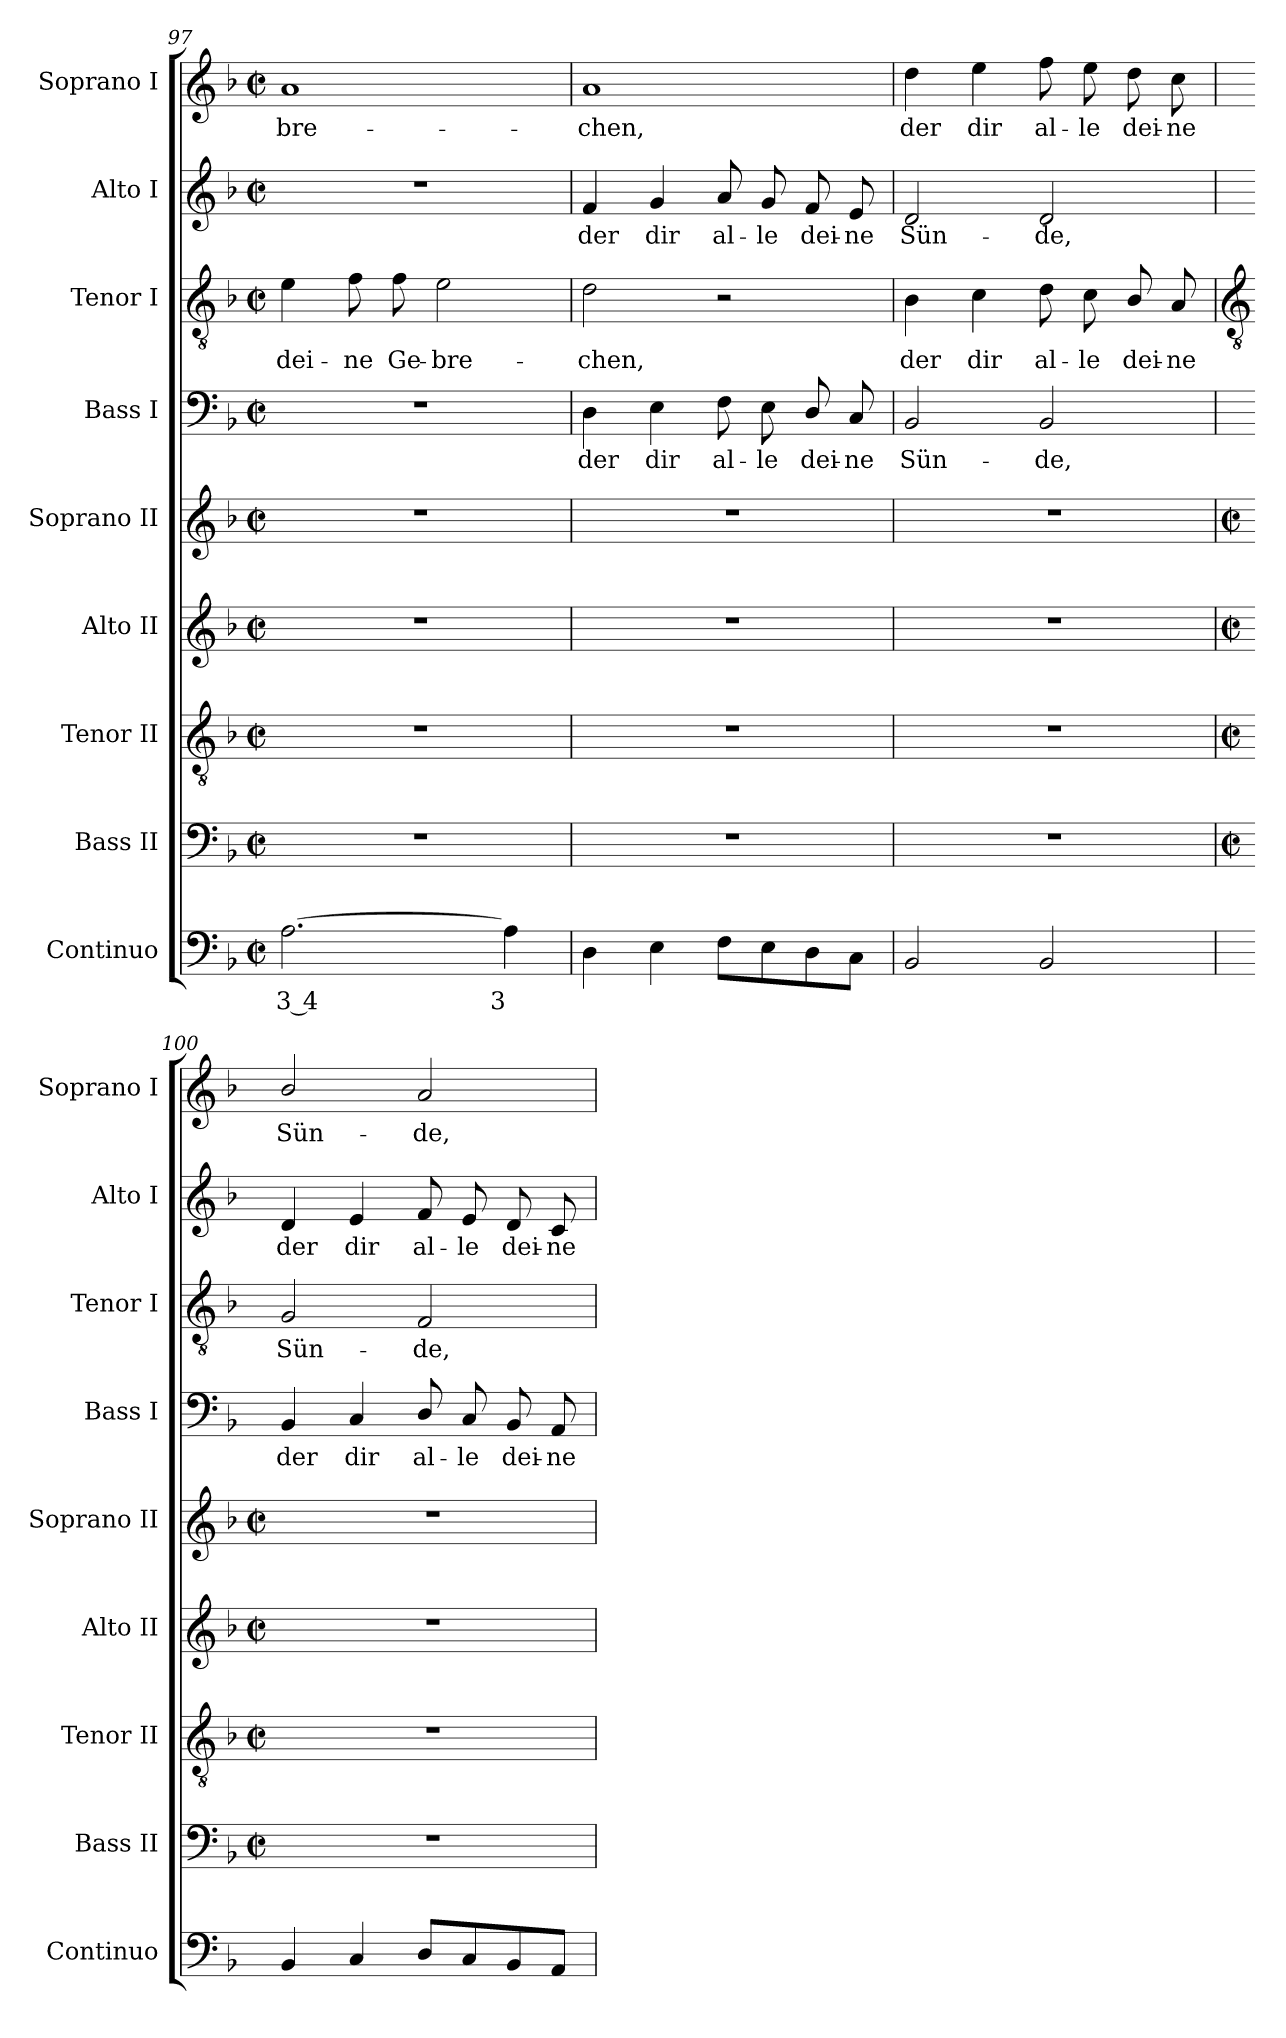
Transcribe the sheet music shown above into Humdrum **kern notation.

**kern	**text	**kern	**kern	**kern	**kern	**kern	**text	**kern	**text	**kern	**text	**kern	**text
*part9	*part9	*part8	*part7	*part6	*part5	*part4	*part4	*part3	*part3	*part2	*part2	*part1	*part1
*staff9	*staff9	*staff8	*staff7	*staff6	*staff5	*staff4	*staff4	*staff3	*staff3	*staff2	*staff2	*staff1	*staff1
*I"Continuo	*	*I"Bass II	*I"Tenor II	*I"Alto II	*I"Soprano II	*I"Bass I	*	*I"Tenor I	*	*I"Alto I	*	*I"Soprano I	*
*I'Continuo	*	*I'Bass II	*I'Tenor II	*I'Alto II	*I'Soprano II	*I'Bass I	*	*I'Tenor I	*	*I'Alto I	*	*I'Soprano I	*
*clefF4	*	*clefF4	*clefGv2	*clefG2	*clefG2	*clefF4	*	*clefGv2	*	*clefG2	*	*clefG2	*
*k[b-]	*	*k[b-]	*k[b-]	*k[b-]	*k[b-]	*k[b-]	*	*k[b-]	*	*k[b-]	*	*k[b-]	*
*F:	*	*F:	*F:	*F:	*F:	*F:	*	*F:	*	*F:	*	*F:	*
*M2/2	*	*M2/2	*M2/2	*M2/2	*M2/2	*M2/2	*	*M2/2	*	*M2/2	*	*M2/2	*
*met(c|)	*	*met(c|)	*met(c|)	*met(c|)	*met(c|)	*met(c|)	*	*met(c|)	*	*met(c|)	*	*met(c|)	*
=97	=97	=97	=97	=97	=97	=97	=97	=97	=97	=97	=97	=97	=97
!	!LO:LY:b	!	!	!	!	!	!	!	!LO:LY:b	!	!	!	!LO:LY:b
[2.A	3 4	1r	1r	1r	1r	1r	.	4e	dei-	1r	.	1a	-bre-
!	!	!	!	!	!	!	!	!	!LO:LY:b	!	!	!	!
.	.	.	.	.	.	.	.	8f	-ne	.	.	.	.
!	!	!	!	!	!	!	!	!	!LO:LY:b	!	!	!	!
.	.	.	.	.	.	.	.	8f	Ge-	.	.	.	.
!	!	!	!	!	!	!	!	!	!LO:LY:b	!	!	!	!
.	.	.	.	.	.	.	.	2e	-bre-	.	.	.	.
!	!LO:LY:b	!	!	!	!	!	!	!	!	!	!	!	!
4A]	3	.	.	.	.	.	.	.	.	.	.	.	.
=98	=98	=98	=98	=98	=98	=98	=98	=98	=98	=98	=98	=98	=98
!	!	!	!	!	!	!	!LO:LY:b	!	!LO:LY:b	!	!LO:LY:b	!	!LO:LY:b
4D	.	1r	1r	1r	1r	4D	der	2d	-chen,	4f	der	1a	-chen,
!	!	!	!	!	!	!	!LO:LY:b	!	!	!	!LO:LY:b	!	!
4E	.	.	.	.	.	4E	dir	.	.	4g	dir	.	.
!	!	!	!	!	!	!	!LO:LY:b	!	!	!	!LO:LY:b	!	!
8FL	.	.	.	.	.	8F	al-	2r	.	8a	al-	.	.
!	!	!	!	!	!	!	!LO:LY:b	!	!	!	!LO:LY:b	!	!
8E	.	.	.	.	.	8E	-le	.	.	8g	-le	.	.
!	!	!	!	!	!	!	!LO:LY:b	!	!	!	!LO:LY:b	!	!
8D	.	.	.	.	.	8D/	dei-	.	.	8f	dei-	.	.
!	!	!	!	!	!	!	!LO:LY:b	!	!	!	!LO:LY:b	!	!
8CJ	.	.	.	.	.	8C	-ne	.	.	8e	-ne	.	.
=99	=99	=99	=99	=99	=99	=99	=99	=99	=99	=99	=99	=99	=99
!	!	!	!	!	!	!	!LO:LY:b	!	!LO:LY:b	!	!LO:LY:b	!	!LO:LY:b
2BB-	.	1r	1r	1r	1r	2BB-	Sün-	4B-	der	2d	Sün-	4dd	der
!	!	!	!	!	!	!	!	!	!LO:LY:b	!	!	!	!LO:LY:b
.	.	.	.	.	.	.	.	4c	dir	.	.	4ee	dir
!	!	!	!	!	!	!	!LO:LY:b	!	!LO:LY:b	!	!LO:LY:b	!	!LO:LY:b
2BB-	.	.	.	.	.	2BB-	-de,	8d	al-	2d	-de,	8ff	al-
!	!	!	!	!	!	!	!	!	!LO:LY:b	!	!	!	!LO:LY:b
.	.	.	.	.	.	.	.	8c	-le	.	.	8ee	-le
!	!	!	!	!	!	!	!	!	!LO:LY:b	!	!	!	!LO:LY:b
.	.	.	.	.	.	.	.	8B-/	dei-	.	.	8dd	dei-
!	!	!	!	!	!	!	!	!	!LO:LY:b	!	!	!	!LO:LY:b
.	.	.	.	.	.	.	.	8A	-ne	.	.	8cc	-ne
!!LO:LB:g=z
=100	=100	=100	=100	=100	=100	=100	=100	=100	=100	=100	=100	=100	=100
*	*	*	*	*	*	*	*	*clefGv2	*	*	*	*	*
*	*	*M2/2	*M2/2	*M2/2	*M2/2	*	*	*	*	*	*	*	*
*	*	*met(c|)	*met(c|)	*met(c|)	*met(c|)	*	*	*	*	*	*	*	*
!	!	!	!	!	!	!	!LO:LY:b	!	!LO:LY:b	!	!LO:LY:b	!	!LO:LY:b
4BB-	.	1r	1r	1r	1r	4BB-	der	2G	Sün-	4d	der	2b-/	Sün-
!	!	!	!	!	!	!	!LO:LY:b	!	!	!	!LO:LY:b	!	!
4C	.	.	.	.	.	4C	dir	.	.	4e	dir	.	.
!	!	!	!	!	!	!	!LO:LY:b	!	!LO:LY:b	!	!LO:LY:b	!	!LO:LY:b
8DL	.	.	.	.	.	8D/	al-	2F	-de,	8f	al-	2a	-de,
!	!	!	!	!	!	!	!LO:LY:b	!	!	!	!LO:LY:b	!	!
8C	.	.	.	.	.	8C	-le	.	.	8e	-le	.	.
!	!	!	!	!	!	!	!LO:LY:b	!	!	!	!LO:LY:b	!	!
8BB-	.	.	.	.	.	8BB-	dei-	.	.	8d	dei-	.	.
!	!	!	!	!	!	!	!LO:LY:b	!	!	!	!LO:LY:b	!	!
8AAJ	.	.	.	.	.	8AA	-ne	.	.	8c	-ne	.	.
=	=	=	=	=	=	=	=	=	=	=	=	=	=
*-	*-	*-	*-	*-	*-	*-	*-	*-	*-	*-	*-	*-	*-
